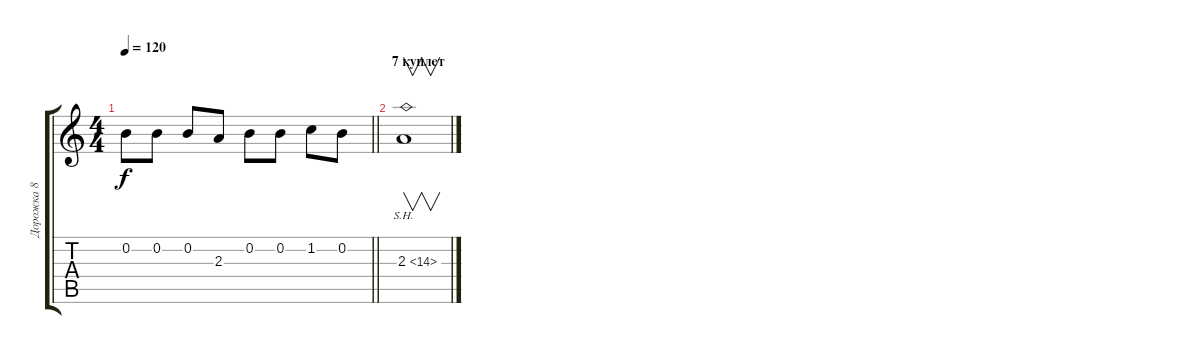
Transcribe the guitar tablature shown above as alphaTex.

\track ("Дорожка 8" "Дорожка 8") {instrument distortionguitar}
\staff {score tabs}
\tuning (E4 B3 G3 D3 A2 E2) {hide}
\ts (4 4)
\tempo 120
\clef g2
\barLineRight lightlight
\ks c
0.2.8{dy f} 0.2.8 0.2.8 2.3.8 0.2.8 0.2.8 1.2.8 0.2.8 |
\section ("" "7 куплет")
2.3{sh 12}.1{v}
